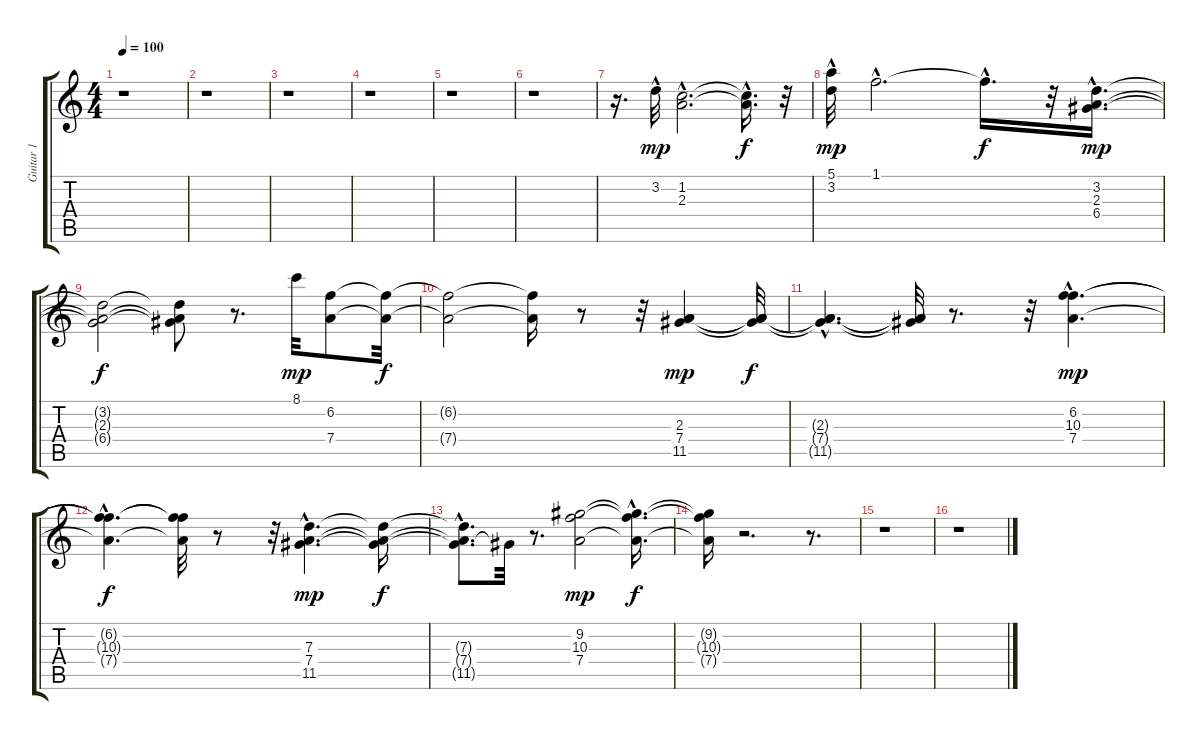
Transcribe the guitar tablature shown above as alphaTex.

\track ("Guitar 1" "Guitar 1") {instrument acousticguitarnylon}
\staff {score tabs}
\tuning (E4 B3 G3 D3 A2 E2) {hide}
\ts (4 4)
\tempo 100
\clef g2
\ks c
r.1{dy f} |
r.1 |
r.1 |
r.1 |
r.1 |
r.1 |
r.16{d} 3.2{hac}.32{dy mp} (1.2{hac} 2.3{hac}).2{d} (1.2{hac t} 2.3{t}).16{d dy f} r.32 |
(5.1{hac} 3.2{hac}).32{dy mp} 1.1{hac}.2{d} 1.1{hac t}.16{d dy f} r.32 (3.2{hac} 2.3{hac} 6.4{hac}).16{d dy mp} |
(3.2{t} 2.3{t} 6.4{t}).2{dy f} (3.2{t} 2.3{t} 6.4{t}).8 r.8{d} 8.1.32{dy mp} (6.2 7.4).8 (6.2{t} 7.4{t}).32{dy f} |
(6.2{t} 7.4{t}).2 (6.2{t} 7.4{t}).16 r.8 r.32 (2.3 7.4 11.5).4{dy mp} (2.3{t} 7.4{t} 11.5{t}).32{dy f} |
(2.3{hac t} 7.4{hac t} 11.5{hac t}).4{d} (2.3{t} 7.4{t} 11.5{t}).32 r.8{d} r.32 (6.2{hac} 10.3{hac} 7.4{hac}).4{d dy mp} |
(6.2{hac t} 10.3{hac t} 7.4{hac t}).4{d dy f} (6.2{t} 10.3{t} 7.4{t}).32 r.8 r.32 (7.3{hac} 7.4{hac} 11.5{hac}).4{d dy mp} (7.3{t} 7.4{t} 11.5{t}).16{dy f} |
(7.3{hac t} 7.4{hac t} 11.5{hac t}).8{d} 11.5{t}.32 r.8{d} (9.2 10.3 7.4).2{dy mp} (9.2{hac t} 10.3{hac t} 7.4{hac t}).16{d dy f} |
(9.2{t} 10.3{t} 7.4{t}).16 r.2{d} r.8{d} |
r.1 |
r.1
